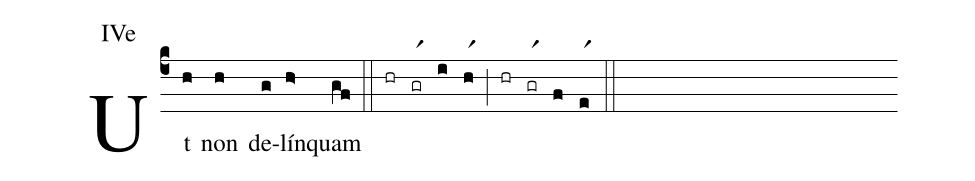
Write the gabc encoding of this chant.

annotation: IVe;
%%
(c4)Ut(h) non(h) de(g)lín(h>)quam(gf) (::) (hr)(grr1)(i)(hr1)(;)(hr)(grr1)(f)(er1)(::)
